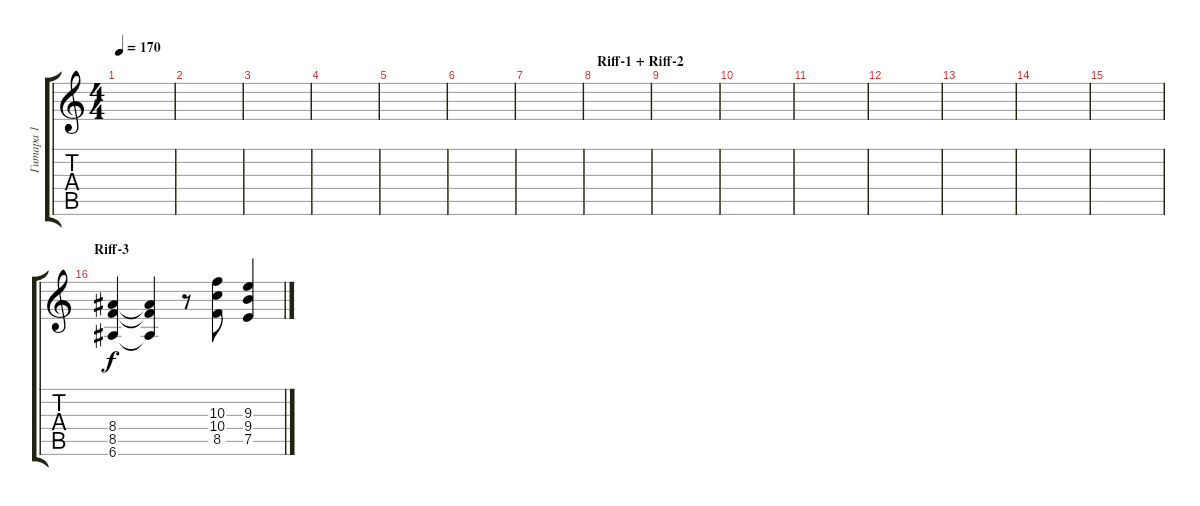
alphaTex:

\track ("Гитара 1" "Гитара 1") {instrument distortionguitar}
\staff {score tabs}
\tuning (E4 B3 G3 D3 A2 E2) {hide}
\ts (4 4)
\tempo 170
\clef g2
\ks c
|
|
|
|
|
|
|
\section ("" "Riff-1 + Riff-2")
|
|
|
|
|
|
|
|
\section ("" "Riff-3")
(8.4 8.5 6.6).4 (8.4{t} 8.5{t} 6.6{t}).4 r.8 (10.3 10.4 8.5).8 (9.3 9.4 7.5).4
